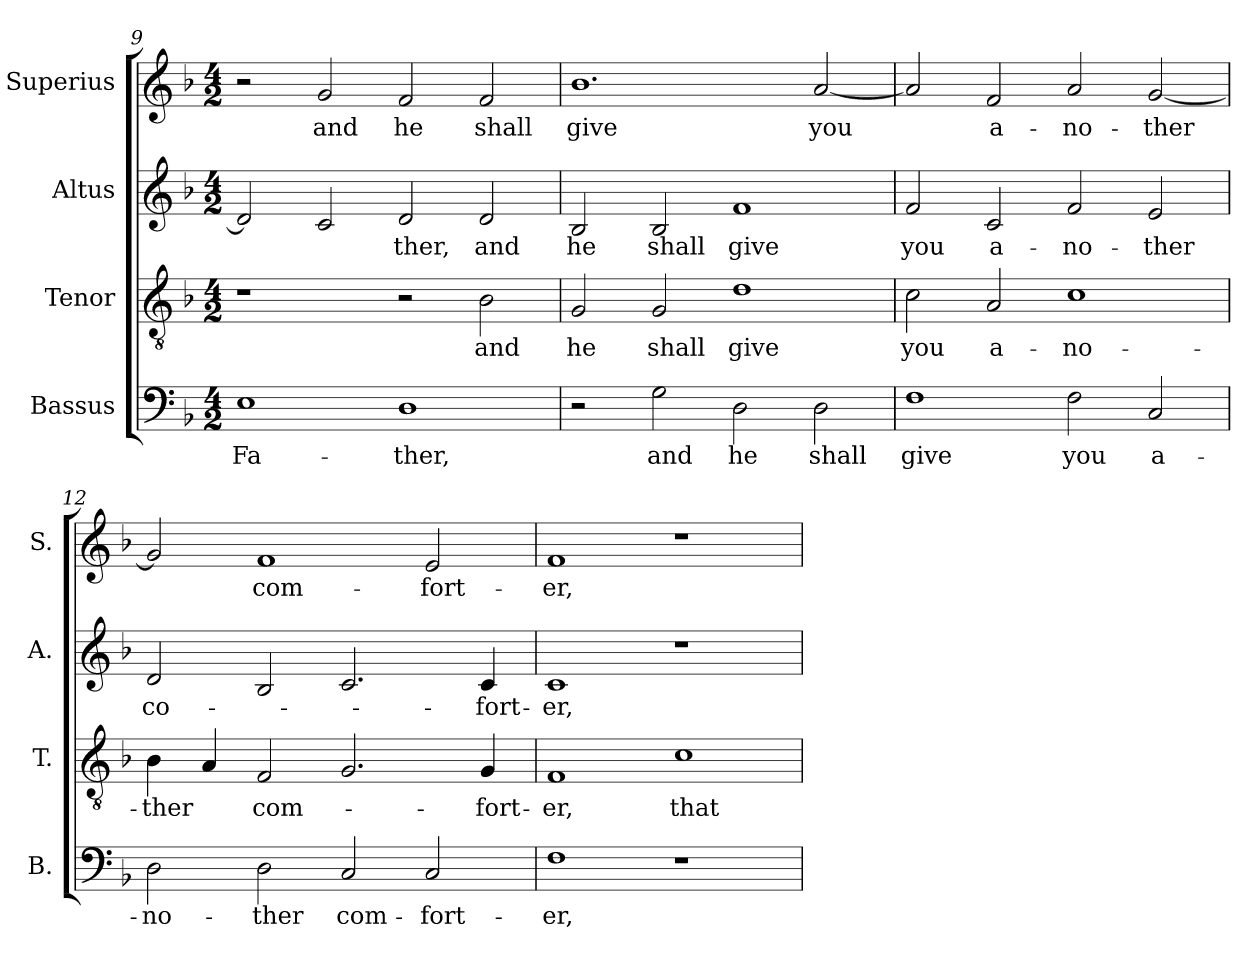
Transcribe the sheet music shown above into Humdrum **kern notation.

**kern	**text	**kern	**text	**kern	**text	**kern	**text
*part4	*part4	*part3	*part3	*part2	*part2	*part1	*part1
*staff4	*staff4	*staff3	*staff3	*staff2	*staff2	*staff1	*staff1
*I"Bassus	*	*I"Tenor	*	*I"Altus	*	*I"Superius	*
*I'B.	*	*I'T.	*	*I'A.	*	*I'S.	*
*clefF4	*	*clefGv2	*	*clefG2	*	*clefG2	*
*	*	*ITrd7c12	*	*	*	*	*
*k[b-]	*	*k[b-]	*	*k[b-]	*	*k[b-]	*
*F:	*	*F:	*	*F:	*	*F:	*
*M4/2	*	*M4/2	*	*M4/2	*	*M4/2	*
=9	=9	=9	=9	=9	=9	=9	=9
!	!LO:LY:b:color=#000000	!	!	!	!	!	!
1Ei	Fa-	1r	.	2di/]	.	2r	.
!	!	!	!	!	!	!	!LO:LY:b:color=#000000
.	.	.	.	2ci/	.	2gi/	and
!	!LO:LY:b:color=#000000	!	!	!	!	!	!
!	!	!	!	!	!LO:LY:b:color=#000000	!	!
!	!	!	!	!	!	!	!LO:LY:b:color=#000000
1Di	-ther,	2r	.	2di/	-ther,	2fi/	he
!	!	!	!LO:LY:b:color=#000000	!	!	!	!
!	!	!	!	!	!LO:LY:b:color=#000000	!	!
!	!	!	!	!	!	!	!LO:LY:b:color=#000000
.	.	2BB-i\	and	2di/	and	2fi/	shall
=10	=10	=10	=10	=10	=10	=10	=10
!	!	!	!LO:LY:b:color=#000000	!	!	!	!
!	!	!	!	!	!LO:LY:b:color=#000000	!	!
!	!	!	!	!	!	!	!LO:LY:b:color=#000000
2r	.	2GGi/	he	2B-i/	he	1.b-i	give
!	!LO:LY:b:color=#000000	!	!	!	!	!	!
!	!	!	!LO:LY:b:color=#000000	!	!	!	!
!	!	!	!	!	!LO:LY:b:color=#000000	!	!
2Gi\	and	2GGi/	shall	2B-i/	shall	.	.
!	!LO:LY:b:color=#000000	!	!	!	!	!	!
!	!	!	!LO:LY:b:color=#000000	!	!	!	!
!	!	!	!	!	!LO:LY:b:color=#000000	!	!
2Di\	he	1Di	give	1fi	give	.	.
!	!LO:LY:b:color=#000000	!	!	!	!	!	!
!	!	!	!	!	!	!	!LO:LY:b:color=#000000
2Di\	shall	.	.	.	.	[<2ai/	you
!!LO:LB:g=z
=11	=11	=11	=11	=11	=11	=11	=11
!	!LO:LY:b:color=#000000	!	!	!	!	!	!
!	!	!	!LO:LY:b:color=#000000	!	!	!	!
!	!	!	!	!	!LO:LY:b:color=#000000	!	!
1Fi	give	2Ci\	you	2fi/	you	2ai/]	.
!	!	!	!LO:LY:b:color=#000000	!	!	!	!
!	!	!	!	!	!LO:LY:b:color=#000000	!	!
!	!	!	!	!	!	!	!LO:LY:b:color=#000000
.	.	2AAi/	a-	2ci/	a-	2fi/	a-
!	!LO:LY:b:color=#000000	!	!	!	!	!	!
!	!	!	!LO:LY:b:color=#000000	!	!	!	!
!	!	!	!	!	!LO:LY:b:color=#000000	!	!
!	!	!	!	!	!	!	!LO:LY:b:color=#000000
2Fi\	you	1Ci	-no-	2fi/	-no-	2ai/	-no-
!	!LO:LY:b:color=#000000	!	!	!	!	!	!
!	!	!	!	!	!LO:LY:b:color=#000000	!	!
!	!	!	!	!	!	!	!LO:LY:b:color=#000000
2Ci/	a-	.	.	2ei/	-ther	[<2gi/	-ther
=12	=12	=12	=12	=12	=12	=12	=12
!	!LO:LY:b:color=#000000	!	!	!	!	!	!
!	!	!	!LO:LY:b:color=#000000	!	!	!	!
!	!	!	!	!	!LO:LY:b:color=#000000	!	!
2Di\	-no-	4BB-i\	-ther	2di/	co-	2gi/]	.
.	.	4AAi/	.	.	.	.	.
!	!LO:LY:b:color=#000000	!	!	!	!	!	!
!	!	!	!LO:LY:b:color=#000000	!	!	!	!
!	!	!	!	!	!	!	!LO:LY:b:color=#000000
2Di\	-ther	2FFi/	com-	2B-i/	.	1fi	com-
!	!LO:LY:b:color=#000000	!	!	!	!	!	!
2Ci/	com-	2.GGi/	.	2.ci/	.	.	.
!	!LO:LY:b:color=#000000	!	!	!	!	!	!
!	!	!	!	!	!	!	!LO:LY:b:color=#000000
2Ci/	-fort-	.	.	.	.	2ei/	-fort-
!	!	!	!LO:LY:b:color=#000000	!	!	!	!
!	!	!	!	!	!LO:LY:b:color=#000000	!	!
.	.	4GGi/	-fort-	4ci/	-fort-	.	.
=13	=13	=13	=13	=13	=13	=13	=13
!	!LO:LY:b:color=#000000	!	!	!	!	!	!
!	!	!	!LO:LY:b:color=#000000	!	!	!	!
!	!	!	!	!	!LO:LY:b:color=#000000	!	!
!	!	!	!	!	!	!	!LO:LY:b:color=#000000
1Fi	-er,	1FFi	-er,	1ci	-er,	1fi	-er,
!	!	!	!LO:LY:b:color=#000000	!	!	!	!
1r	.	1Ci	that	1r	.	1r	.
=	=	=	=	=	=	=	=
*-	*-	*-	*-	*-	*-	*-	*-
